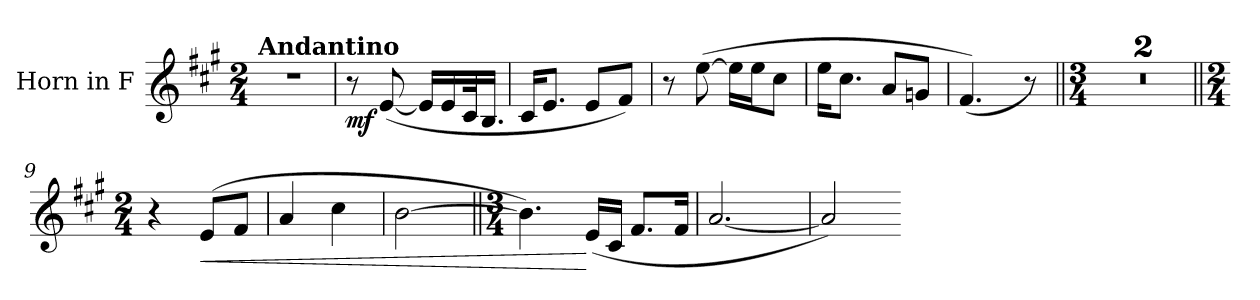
**kern	**dynam
*part1	*part1
*staff1	*staff1
*I"Horn in F	*
*clefG2	*
*ITrd4c7	*
*k[f#c#]	*
*M2/4	*
*MM63	*
=1	=1
!LO:TX:a:B:t=Andantino	!
2r	.
=2	=2
!	!LO:DY:b
8r	mf
(<[8A/	.
16A/LL]	.
16A/	.
32F#/K	.
16.E/JJ	.
=3	=3
16F#/KL	.
8.A/J	.
8A/L	.
8B/J)	.
=4	=4
8r	.
(>[8a\	.
16a\LL]	.
16a\J	.
8f#\J	.
=5	=5
16a\KL	.
8.f#\J	.
8d/L	.
8cn/J	.
!!LO:LB:g=z
=6	=6
(<4.B/)	.
8r)	.
=7||	=7||
*M3/4	*
2.r	.
=8	=8
2.r	.
=9||	=9||
*M2/4	*
4r	.
!	!LO:HP:b
(>8A/L	<
8B/J	.
=10	=10
4d/	.
4f#\	.
!!LO:LB:g=z
=11	=11
[2e\	.
=12||	=12||
*M3/4	*
4.e\])	.
(<16A/LL	[
16F#/JJ	.
8.B/L	.
16B/Jk	.
=13	=13
[2.d/	.
=14	=14
2d/])	.
=-	=-
*-	*-
